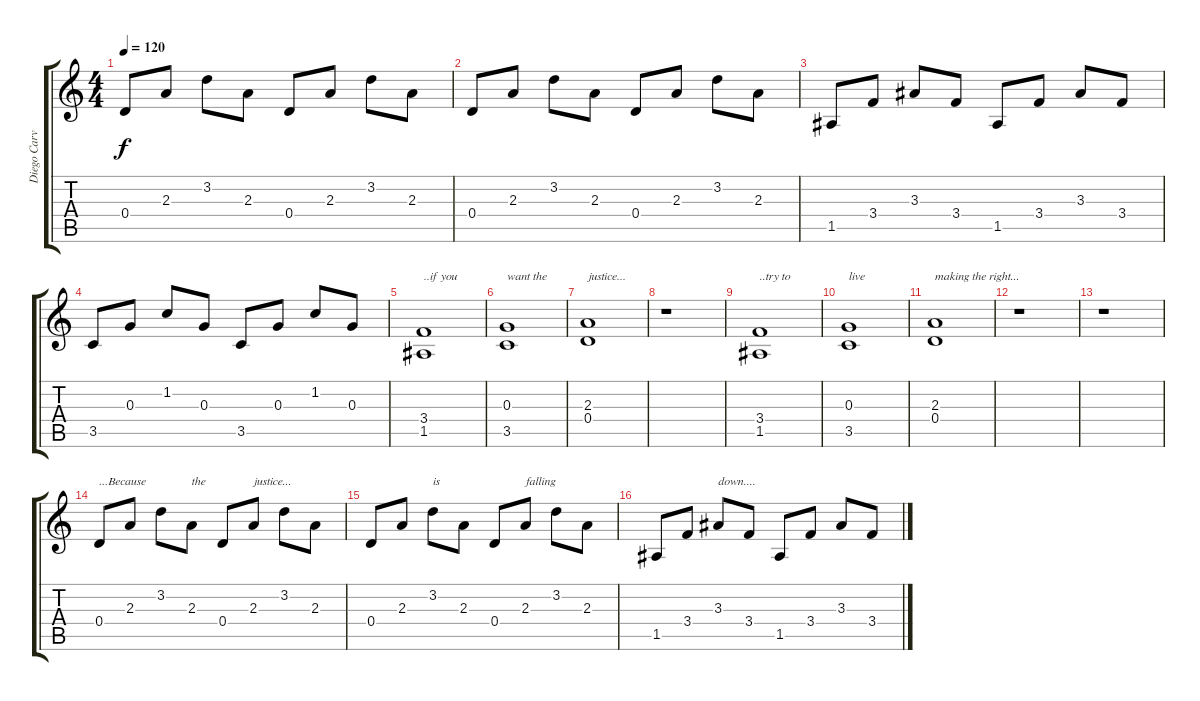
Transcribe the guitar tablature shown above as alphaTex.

\track ("Diego Carvalho - Clean Guitar" "Diego Carv") {instrument electricguitarmuted}
\staff {score tabs}
\tuning (E4 B3 G3 D3 A2 E2) {hide}
\ts (4 4)
\tempo 120
\clef g2
\ks c
0.4.8{dy f} 2.3.8 3.2.8 2.3.8 0.4.8 2.3.8 3.2.8 2.3.8 |
0.4.8 2.3.8 3.2.8 2.3.8 0.4.8 2.3.8 3.2.8 2.3.8 |
1.5.8 3.4.8 3.3.8 3.4.8 1.5.8 3.4.8 3.3.8 3.4.8 |
3.5.8 0.3.8 1.2.8 0.3.8 3.5.8 0.3.8 1.2.8 0.3.8 |
(3.4 1.5).1{txt "..if you"} |
(0.3 3.5).1{txt "want the"} |
(2.3 0.4).1{txt "justice..."} |
r.1 |
(3.4 1.5).1{txt "..try to"} |
(0.3 3.5).1{txt "live"} |
(2.3 0.4).1{txt "making the right..."} |
r.1 |
r.1 |
0.4.8{txt "...Because"} 2.3.8 3.2.8 2.3.8{txt "the"} 0.4.8 2.3.8{txt "justice..."} 3.2.8 2.3.8 |
0.4.8 2.3.8 3.2.8{txt "is"} 2.3.8 0.4.8 2.3.8{txt "falling"} 3.2.8 2.3.8 |
1.5.8 3.4.8 3.3.8{txt "down...."} 3.4.8 1.5.8 3.4.8 3.3.8 3.4.8
